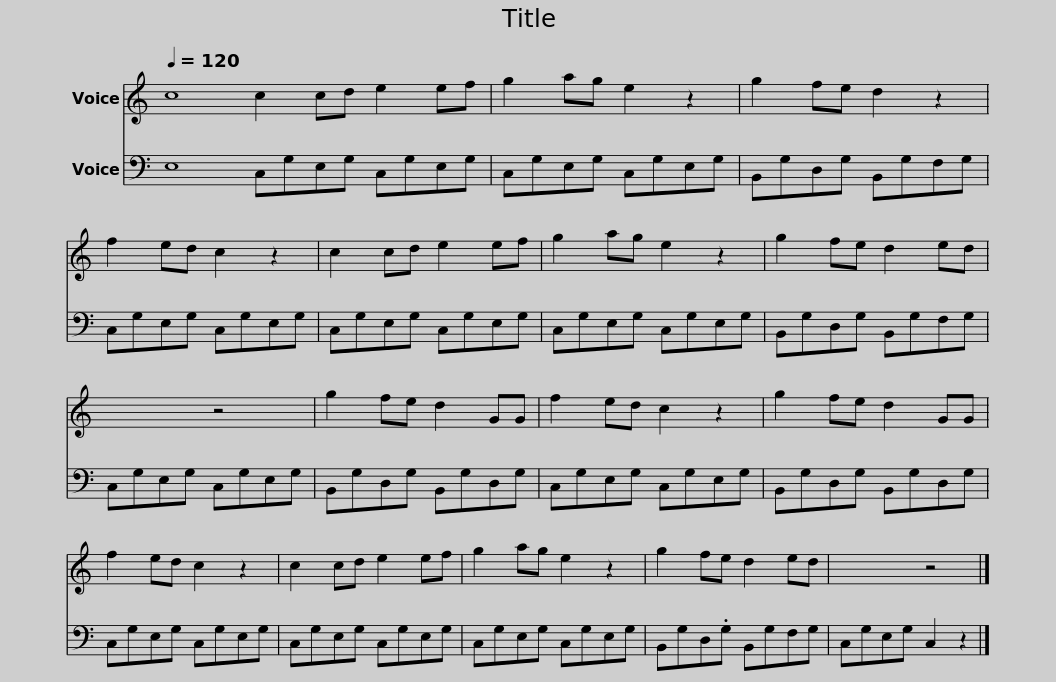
X:1
%%score 1 2
L:1/8
Q:1/4=120
M:none
I:linebreak $
K:C
V:1 treble
V:2 bass
V:1
 c8 c2 cd e2 ef | g2 ag e2 z2 | g2 fe d2 z2 | f2 ed c2 z2 |$ c2 cd e2 ef | %5
 g2 ag e2 z2 | g2 fe d2 ed | x4 z4 |$ g2 fe d2 GG | f2 ed c2 z2 | %10
 g2 fe d2 GG | f2 ed c2 z2 |$ c2 cd e2 ef | g2 ag e2 z2 | g2 fe d2 ed | %15
 x4 z4 |] %16
V:2
 E,8 C,G,E,G, C,G,E,G, | C,G,E,G, C,G,E,G, | B,,G,D,G, B,,G,F,G, | C,G,E,G, C,G,E,G, |$ C,G,E,G, C,G,E,G, | %5
 C,G,E,G, C,G,E,G, | B,,G,D,G, B,,G,F,G, | C,G,E,G, C,G,E,G, |$ B,,G,D,G, B,,G,D,G, | C,G,E,G, C,G,E,G, | %10
 B,,G,D,G, B,,G,D,G, | C,G,E,G, C,G,E,G, |$ C,G,E,G, C,G,E,G, | C,G,E,G, C,G,E,G, | B,,G,D,.G, B,,G,F,G, | %15
 C,G,E,G, C,2 z2 |] %16
